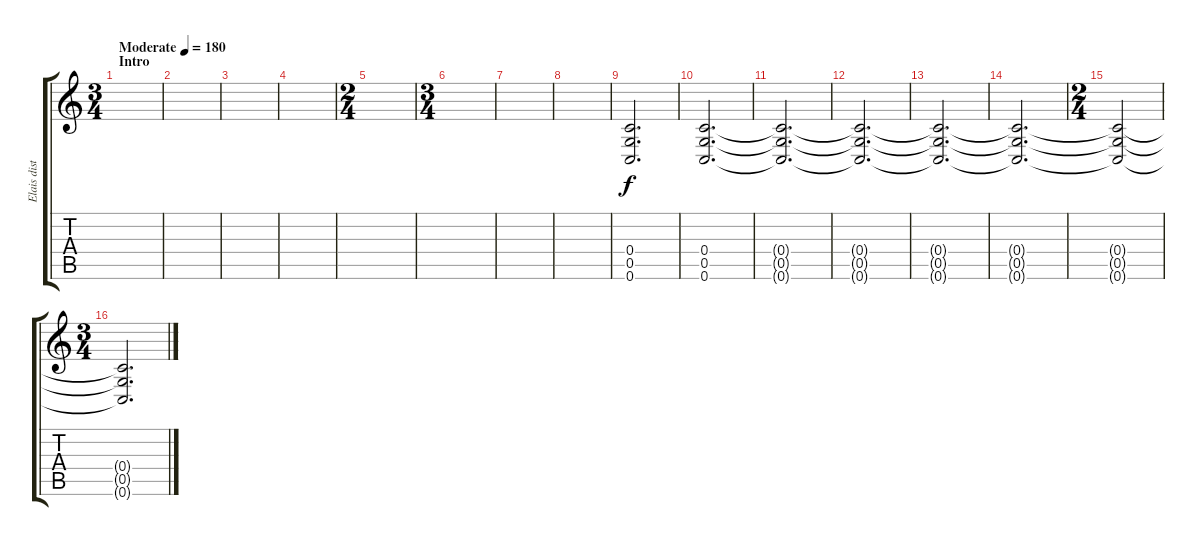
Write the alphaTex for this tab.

\track ("Elais dist." "Elais dist") {instrument distortionguitar}
\staff {score tabs}
\tuning (D4 A3 F3 C3 G2 C2) {hide}
\ts (3 4)
\section ("" "Intro")
\tempo (180 "Moderate")
\clef g2
\ks c
|
|
|
|
\ts (2 4)
|
\ts (3 4)
|
|
|
(0.4 0.5 0.6).2{d} |
(0.4 0.5 0.6).2{d} |
(0.4{t} 0.5{t} 0.6{t}).2{d} |
(0.4{t} 0.5{t} 0.6{t}).2{d} |
(0.4{t} 0.5{t} 0.6{t}).2{d} |
(0.4{t} 0.5{t} 0.6{t}).2{d} |
\ts (2 4)
(0.4{t} 0.5{t} 0.6{t}).2 |
\ts (3 4)
(0.4{t} 0.5{t} 0.6{t}).2{d}
